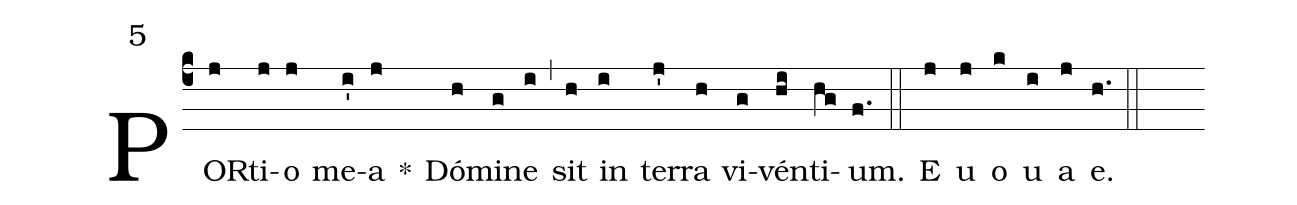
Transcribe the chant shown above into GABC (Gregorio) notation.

mode:5;
%%
(c4)POR(j)ti(j)o(j) me(i')a(j) *() Dó(h)mi(g)ne(i) (,) sit(h) in(i) ter(j')ra(h) vi(g)vén(hi)ti(hg)um.(f.) (::) <eu>E(j) u(j) o(k) u(i) a(j) e.</eu>(h.) (::)
